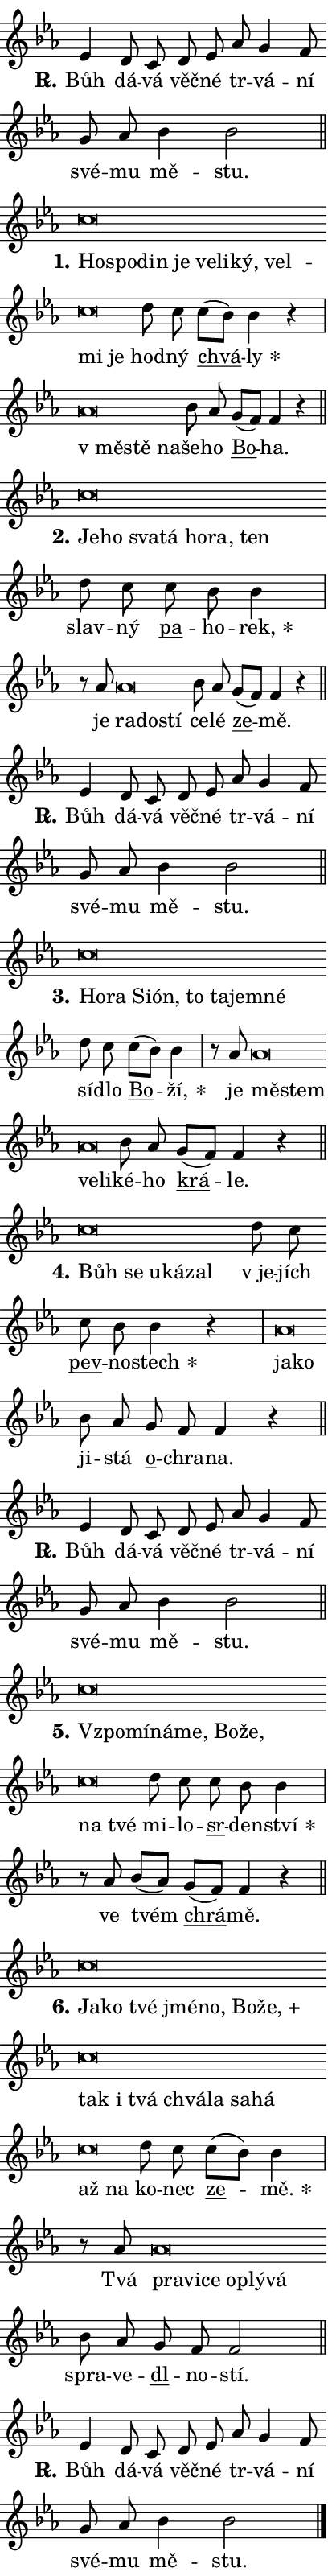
\version "2.24.0"
\header { tagline = "" }
\paper {
  indent = 0\cm
  top-margin = 0\cm
  right-margin = 0.13\cm % to fit lyric hyphens
  bottom-margin = 0\cm
  left-margin = 0\cm
  paper-width = 7\cm
  page-breaking = #ly:one-page-breaking
  system-system-spacing.basic-distance = #11
  score-system-spacing.basic-distance = #11
  ragged-last = ##f
}


%% Author: Thomas Morley
%% https://lists.gnu.org/archive/html/lilypond-user/2020-05/msg00002.html
#(define (line-position grob)
"Returns position of @var[grob} in current system:
   @code{'start}, if at first time-step
   @code{'end}, if at last time-step
   @code{'middle} otherwise
"
  (let* ((col (ly:item-get-column grob))
         (ln (ly:grob-object col 'left-neighbor))
         (rn (ly:grob-object col 'right-neighbor))
         (col-to-check-left (if (ly:grob? ln) ln col))
         (col-to-check-right (if (ly:grob? rn) rn col))
         (break-dir-left
           (and
             (ly:grob-property col-to-check-left 'non-musical #f)
             (ly:item-break-dir col-to-check-left)))
         (break-dir-right
           (and
             (ly:grob-property col-to-check-right 'non-musical #f)
             (ly:item-break-dir col-to-check-right))))
        (cond ((eqv? 1 break-dir-left) 'start)
              ((eqv? -1 break-dir-right) 'end)
              (else 'middle))))

#(define (tranparent-at-line-position vctor)
  (lambda (grob)
  "Relying on @code{line-position} select the relevant enry from @var{vctor}.
Used to determine transparency,"
    (case (line-position grob)
      ((end) (not (vector-ref vctor 0)))
      ((middle) (not (vector-ref vctor 1)))
      ((start) (not (vector-ref vctor 2))))))

noteHeadBreakVisibility =
#(define-music-function (break-visibility)(vector?)
"Makes @code{NoteHead}s transparent relying on @var{break-visibility}"
#{
  \override NoteHead.transparent =
    #(tranparent-at-line-position break-visibility)
#})

#(define delete-ledgers-for-transparent-note-heads
  (lambda (grob)
    "Reads whether a @code{NoteHead} is transparent.
If so this @code{NoteHead} is removed from @code{'note-heads} from
@var{grob}, which is supposed to be @code{LedgerLineSpanner}.
As a result ledgers are not printed for this @code{NoteHead}"
    (let* ((nhds-array (ly:grob-object grob 'note-heads))
           (nhds-list
             (if (ly:grob-array? nhds-array)
                 (ly:grob-array->list nhds-array)
                 '()))
           ;; Relies on the transparent-property being done before
           ;; Staff.LedgerLineSpanner.after-line-breaking is executed.
           ;; This is fragile ...
           (to-keep
             (remove
               (lambda (nhd)
                 (ly:grob-property nhd 'transparent #f))
               nhds-list)))
      ;; TODO find a better method to iterate over grob-arrays, similiar
      ;; to filter/remove etc for lists
      ;; For now rebuilt from scratch
      (set! (ly:grob-object grob 'note-heads)  '())
      (for-each
        (lambda (nhd)
          (ly:pointer-group-interface::add-grob grob 'note-heads nhd))
        to-keep))))

squashNotes = {
  \override NoteHead.X-extent = #'(-0.2 . 0.2)
  \override NoteHead.Y-extent = #'(-0.75 . 0)
  \override NoteHead.stencil =
    #(lambda (grob)
       (let ((pos (ly:grob-property grob 'staff-position)))
         (begin
           (if (< pos -7) (display "ERROR: Lower brevis then expected\n") (display ""))
           (if (<= pos -6) ly:text-interface::print ly:note-head::print))))
}
unSquashNotes = {
  \revert NoteHead.X-extent
  \revert NoteHead.Y-extent
  \revert NoteHead.stencil
}

hideNotes = \noteHeadBreakVisibility #begin-of-line-visible
unHideNotes = \noteHeadBreakVisibility #all-visible

% work-around for resetting accidentals
% https://lilypond.org/doc/v2.23/Documentation/notation/displaying-rhythms#unmetered-music
cadenzaMeasure = {
  \cadenzaOff
  \partial 1024 s1024
  \cadenzaOn
}

#(define-markup-command (accent layout props text) (markup?)
  "Underline accented syllable"
  (interpret-markup layout props
    #{\markup \override #'(offset . 4.3) \underline { #text }#}))

responsum = \markup \concat {
  "R" \hspace #-1.05 \path #0.1 #'((moveto 0 0.07) (lineto 0.9 0.8)) \hspace #0.05 "."
}

spaceSize = #0.6828661417322834 % exact space size for TeX Gyre Schola

\layout {
  \context {
    \Staff
    \remove "Time_signature_engraver"
    \override LedgerLineSpanner.after-line-breaking = #delete-ledgers-for-transparent-note-heads
  }
  \context {
    \Lyrics {
      \override LyricSpace.minimum-distance = \spaceSize
      \override LyricText.font-name = #"TeX Gyre Schola"
      \override LyricText.font-size = 1
      \override StanzaNumber.font-name = #"TeX Gyre Schola Bold"
      \override StanzaNumber.font-size = 1
    }
  }
  \context {
    \Score 
    \override NoteHead.text =
      #(lambda (grob) 
        (let ((pos (ly:grob-property grob 'staff-position)))
          #{\markup {
            \combine
              \halign #-0.55 \raise #(if (= pos -6) 0 0.5) \override #'(thickness . 2) \draw-line #'(3.2 . 0)
              \musicglyph "noteheads.sM1"
          }#}))
  }
}

% magnetic-lyrics.ily
%
%   written by
%     Jean Abou Samra <jean@abou-samra.fr>
%     Werner Lemberg <wl@gnu.org>
%
%   adapted by
%     Jiri Hon <jiri.hon@gmail.com>
%
% Version 2022-Apr-15

% https://www.mail-archive.com/lilypond-user@gnu.org/msg149350.html

#(define (Left_hyphen_pointer_engraver context)
   "Collect syllable-hyphen-syllable occurrences in lyrics and store
them in properties.  This engraver only looks to the left.  For
example, if the lyrics input is @code{foo -- bar}, it does the
following.

@itemize @bullet
@item
Set the @code{text} property of the @code{LyricHyphen} grob between
@q{foo} and @q{bar} to @code{foo}.

@item
Set the @code{left-hyphen} property of the @code{LyricText} grob with
text @q{foo} to the @code{LyricHyphen} grob between @q{foo} and
@q{bar}.
@end itemize

Use this auxiliary engraver in combination with the
@code{lyric-@/text::@/apply-@/magnetic-@/offset!} hook."
   (let ((hyphen #f)
         (text #f))
     (make-engraver
      (acknowledgers
       ((lyric-syllable-interface engraver grob source-engraver)
        (set! text grob)))
      (end-acknowledgers
       ((lyric-hyphen-interface engraver grob source-engraver)
        ;(when (not (grob::has-interface grob 'lyric-space-interface))
          (set! hyphen grob)));)
      ((stop-translation-timestep engraver)
       (when (and text hyphen)
         (ly:grob-set-object! text 'left-hyphen hyphen))
       (set! text #f)
       (set! hyphen #f)))))

#(define (lyric-text::apply-magnetic-offset! grob)
   "If the space between two syllables is less than the value in
property @code{LyricText@/.details@/.squash-threshold}, move the right
syllable to the left so that it gets concatenated with the left
syllable.

Use this function as a hook for
@code{LyricText@/.after-@/line-@/breaking} if the
@code{Left_@/hyphen_@/pointer_@/engraver} is active."
   (let ((hyphen (ly:grob-object grob 'left-hyphen #f)))
     (when hyphen
       (let ((left-text (ly:spanner-bound hyphen LEFT)))
         (when (grob::has-interface left-text 'lyric-syllable-interface)
           (let* ((common (ly:grob-common-refpoint grob left-text X))
                  (this-x-ext (ly:grob-extent grob common X))
                  (left-x-ext
                   (begin
                     ;; Trigger magnetism for left-text.
                     (ly:grob-property left-text 'after-line-breaking)
                     (ly:grob-extent left-text common X)))
                  ;; `delta` is the gap width between two syllables.
                  (delta (- (interval-start this-x-ext)
                            (interval-end left-x-ext)))
                  (details (ly:grob-property grob 'details))
                  (threshold (assoc-get 'squash-threshold details 0.2)))
             (when (< delta threshold)
               (let* (;; We have to manipulate the input text so that
                      ;; ligatures crossing syllable boundaries are not
                      ;; disabled.  For languages based on the Latin
                      ;; script this is essentially a beautification.
                      ;; However, for non-Western scripts it can be a
                      ;; necessity.
                      (lt (ly:grob-property left-text 'text))
                      (rt (ly:grob-property grob 'text))
                      (is-space (grob::has-interface hyphen 'lyric-space-interface))
                      (space (if is-space " " ""))
                      (extra-delta (if is-space spaceSize 0))
                      ;; Append new syllable.
                      (ltrt-space (if (and (string? lt) (string? rt))
                                (string-append lt space rt)
                                (make-concat-markup (list lt space rt))))
                      ;; Right-align `ltrt` to the right side.
                      (ltrt-space-markup (grob-interpret-markup
                               grob
                               (make-translate-markup
                                (cons (interval-length this-x-ext) 0)
                                (make-right-align-markup ltrt-space)))))
                 (begin
                   ;; Don't print `left-text`.
                   (ly:grob-set-property! left-text 'stencil #f)
                   ;; Set text and stencil (which holds all collected
                   ;; syllables so far) and shift it to the left.
                   (ly:grob-set-property! grob 'text ltrt-space)
                   (ly:grob-set-property! grob 'stencil ltrt-space-markup)
                   (ly:grob-translate-axis! grob (- (- delta extra-delta)) X))))))))))


#(define (lyric-hyphen::displace-bounds-first grob)
   ;; Make very sure this callback isn't triggered too early.
   (let ((left (ly:spanner-bound grob LEFT))
         (right (ly:spanner-bound grob RIGHT)))
     (ly:grob-property left 'after-line-breaking)
     (ly:grob-property right 'after-line-breaking)
     (ly:lyric-hyphen::print grob)))

squashThreshold = #0.4

\layout {
  \context {
    \Lyrics
    \consists #Left_hyphen_pointer_engraver
    \override LyricText.after-line-breaking =
      #lyric-text::apply-magnetic-offset!
    \override LyricHyphen.stencil = #lyric-hyphen::displace-bounds-first
    \override LyricText.details.squash-threshold = \squashThreshold
    \override LyricHyphen.minimum-distance = 0
    \override LyricHyphen.minimum-length = \squashThreshold
  }
}

squashText = \override LyricText.details.squash-threshold = 9999
unSquashText = \override LyricText.details.squash-threshold = \squashThreshold

leftText = \override LyricText.self-alignment-X = #LEFT
unLeftText = \revert LyricText.self-alignment-X

starOffset = #(lambda (grob) 
                (let ((x_offset (ly:self-alignment-interface::aligned-on-x-parent grob)))
                  (if (= x_offset 0) 0 (+ x_offset 1.2))))

star = #(define-music-function (syllable)(string?)
"Append star separator at the end of a syllable"
#{
  \once \override LyricText.X-offset = #starOffset
  \lyricmode { \markup {
    #syllable
    \override #'((font-name . "TeX Gyre Schola Bold")) \hspace #0.2 \lower #0.65 \larger "*"
  } }
#})

starAccent = #(define-music-function (syllable)(string?)
"Append star separator at the end of a syllable and make accent"
#{
  \once \override LyricText.X-offset = #starOffset
  \lyricmode { \markup {
    \accent #syllable
    \override #'((font-name . "TeX Gyre Schola Bold")) \hspace #0.2 \lower #0.65 \larger "*"
  } }
#})

breath = #(define-music-function (syllable)(string?)
"Append breathing indicator at the end of a syllable"
#{
  \lyricmode { \markup { #syllable "+" } }
#})

optionalBreath = #(define-music-function (syllable)(string?)
"Append optional breathing indicator at the end of a syllable"
#{
  \lyricmode { \markup { #syllable "(+)" } }
#})


\score {
    <<
        \new Voice = "melody" { \cadenzaOn \key es \major \relative { es'4 d8 c d es \bar "" as g4 f8 \bar "" g as bes4 bes2 \cadenzaMeasure \bar "||" \break } }
        \new Lyrics \lyricsto "melody" { \lyricmode { \set stanza = \responsum
Bůh dá -- vá věč -- né tr -- vá -- ní své -- mu mě -- stu. } }
    >>
    \layout {}
}

\score {
    <<
        \new Voice = "melody" { \cadenzaOn \key es \major \relative { \squashNotes c''\breve*1/16 \hideNotes \breve*1/16 \bar "" \breve*1/16 \bar "" \breve*1/16 \bar "" \breve*1/16 \bar "" \breve*1/16 \bar "" \breve*1/16 \bar "" \breve*1/16 \bar "" \breve*1/16 \breve*1/16 \bar "" \unHideNotes \unSquashNotes d8 c \bar "" c[( bes)] bes4 r \cadenzaMeasure \bar "|" \squashNotes as\breve*1/16 \hideNotes \breve*1/16 \breve*1/16 \bar "" \unHideNotes \unSquashNotes bes8 as \bar "" g[( f)] f4 r \cadenzaMeasure \bar "||" \break } }
        \new Lyrics \lyricsto "melody" { \lyricmode { \set stanza = "1."
\leftText Ho -- \squashText spo -- din je ve -- li -- ký, vel -- mi je \unLeftText \unSquashText hod -- ný \markup \accent chvá -- \star ly \leftText "v mě" -- \squashText stě na -- \unLeftText \unSquashText še -- ho \markup \accent Bo -- ha. } }
    >>
    \layout {}
}

\score {
    <<
        \new Voice = "melody" { \cadenzaOn \key es \major \relative { \squashNotes c''\breve*1/16 \hideNotes \breve*1/16 \bar "" \breve*1/16 \bar "" \breve*1/16 \bar "" \breve*1/16 \bar "" \breve*1/16 \breve*1/16 \bar "" \unHideNotes \unSquashNotes d8 c \bar "" c bes bes4 \cadenzaMeasure \bar "|" r8 as8 \squashNotes as\breve*1/16 \hideNotes \breve*1/16 \breve*1/16 \bar "" \unHideNotes \unSquashNotes bes8 as \bar "" g[( f)] f4 r \cadenzaMeasure \bar "||" \break } }
        \new Lyrics \lyricsto "melody" { \lyricmode { \set stanza = "2."
\leftText Je -- \squashText ho sva -- tá ho -- ra, ten \unLeftText \unSquashText slav -- ný \markup \accent pa -- ho -- \star rek, je \leftText ra -- \squashText do -- stí \unLeftText \unSquashText ce -- lé \markup \accent ze -- mě. } }
    >>
    \layout {}
}

\score {
    <<
        \new Voice = "melody" { \cadenzaOn \key es \major \relative { es'4 d8 c d es \bar "" as g4 f8 \bar "" g as bes4 bes2 \cadenzaMeasure \bar "||" \break } }
        \new Lyrics \lyricsto "melody" { \lyricmode { \set stanza = \responsum
Bůh dá -- vá věč -- né tr -- vá -- ní své -- mu mě -- stu. } }
    >>
    \layout {}
}

\score {
    <<
        \new Voice = "melody" { \cadenzaOn \key es \major \relative { \squashNotes c''\breve*1/16 \hideNotes \breve*1/16 \bar "" \breve*1/16 \bar "" \breve*1/16 \bar "" \breve*1/16 \bar "" \breve*1/16 \bar "" \breve*1/16 \breve*1/16 \bar "" \unHideNotes \unSquashNotes d8 c \bar "" c[( bes)] bes4 \cadenzaMeasure \bar "|" r8 as8 \squashNotes as\breve*1/16 \hideNotes \breve*1/16 \bar "" \breve*1/16 \breve*1/16 \bar "" \unHideNotes \unSquashNotes bes8 as \bar "" g[( f)] f4 r \cadenzaMeasure \bar "||" \break } }
        \new Lyrics \lyricsto "melody" { \lyricmode { \set stanza = "3."
\leftText Ho -- \squashText ra Si -- ón, to ta -- jem -- né \unLeftText \unSquashText sí -- dlo \markup \accent Bo -- \star ží, je \leftText mě -- \squashText stem ve -- li -- \unLeftText \unSquashText ké -- ho \markup \accent krá -- le. } }
    >>
    \layout {}
}

\score {
    <<
        \new Voice = "melody" { \cadenzaOn \key es \major \relative { \squashNotes c''\breve*1/16 \hideNotes \breve*1/16 \bar "" \breve*1/16 \bar "" \breve*1/16 \breve*1/16 \bar "" \unHideNotes \unSquashNotes d8 c \bar "" c bes bes4 r \cadenzaMeasure \bar "|" \squashNotes as\breve*1/16 \hideNotes \breve*1/16 \bar "" \unHideNotes \unSquashNotes bes8 as \bar "" g f f4 r \cadenzaMeasure \bar "||" \break } }
        \new Lyrics \lyricsto "melody" { \lyricmode { \set stanza = "4."
\leftText Bůh \squashText se u -- ká -- zal \unLeftText \unSquashText "v je" -- jích \markup \accent pev -- no -- \star stech \leftText ja -- \squashText ko \unLeftText \unSquashText ji -- stá \markup \accent o -- chra -- na. } }
    >>
    \layout {}
}

\score {
    <<
        \new Voice = "melody" { \cadenzaOn \key es \major \relative { es'4 d8 c d es \bar "" as g4 f8 \bar "" g as bes4 bes2 \cadenzaMeasure \bar "||" \break } }
        \new Lyrics \lyricsto "melody" { \lyricmode { \set stanza = \responsum
Bůh dá -- vá věč -- né tr -- vá -- ní své -- mu mě -- stu. } }
    >>
    \layout {}
}

\score {
    <<
        \new Voice = "melody" { \cadenzaOn \key es \major \relative { \squashNotes c''\breve*1/16 \hideNotes \breve*1/16 \bar "" \breve*1/16 \bar "" \breve*1/16 \bar "" \breve*1/16 \bar "" \breve*1/16 \bar "" \breve*1/16 \breve*1/16 \bar "" \unHideNotes \unSquashNotes d8 c \bar "" c bes bes4 \cadenzaMeasure \bar "|" r8 as bes[( as)] \bar "" g[( f)] f4 r \cadenzaMeasure \bar "||" \break } }
        \new Lyrics \lyricsto "melody" { \lyricmode { \set stanza = "5."
\leftText Vzpo -- \squashText mí -- ná -- me, Bo -- že, na tvé \unLeftText \unSquashText mi -- lo -- \markup \accent sr -- den -- \star ství ve tvém \markup \accent chrá -- mě. } }
    >>
    \layout {}
}

\score {
    <<
        \new Voice = "melody" { \cadenzaOn \key es \major \relative { \squashNotes c''\breve*1/16 \hideNotes \breve*1/16 \bar "" \breve*1/16 \bar "" \breve*1/16 \bar "" \breve*1/16 \bar "" \breve*1/16 \bar "" \breve*1/16 \bar "" \breve*1/16 \bar "" \breve*1/16 \bar "" \breve*1/16 \bar "" \breve*1/16 \bar "" \breve*1/16 \bar "" \breve*1/16 \bar "" \breve*1/16 \bar "" \breve*1/16 \breve*1/16 \bar "" \unHideNotes \unSquashNotes d8 c \bar "" c[( bes)] bes4 \cadenzaMeasure \bar "|" r8 as8 \squashNotes as\breve*1/16 \hideNotes \breve*1/16 \bar "" \breve*1/16 \bar "" \breve*1/16 \bar "" \breve*1/16 \breve*1/16 \bar "" \unHideNotes \unSquashNotes bes8 as \bar "" g f f2 \cadenzaMeasure \bar "||" \break } }
        \new Lyrics \lyricsto "melody" { \lyricmode { \set stanza = "6."
\leftText Ja -- \squashText ko tvé jmé -- no, Bo -- \breath "že," tak i tvá chvá -- la sa -- há až na \unLeftText \unSquashText ko -- nec \markup \accent ze -- \star mě. Tvá \leftText pra -- \squashText vi -- ce o -- plý -- vá \unLeftText \unSquashText spra -- ve -- \markup \accent dl -- no -- stí. } }
    >>
    \layout {}
}

\score {
    <<
        \new Voice = "melody" { \cadenzaOn \key es \major \relative { es'4 d8 c d es \bar "" as g4 f8 \bar "" g as bes4 bes2 \cadenzaMeasure \bar "||" \break } \bar "|." }
        \new Lyrics \lyricsto "melody" { \lyricmode { \set stanza = \responsum
Bůh dá -- vá věč -- né tr -- vá -- ní své -- mu mě -- stu. } }
    >>
    \layout {}
}
